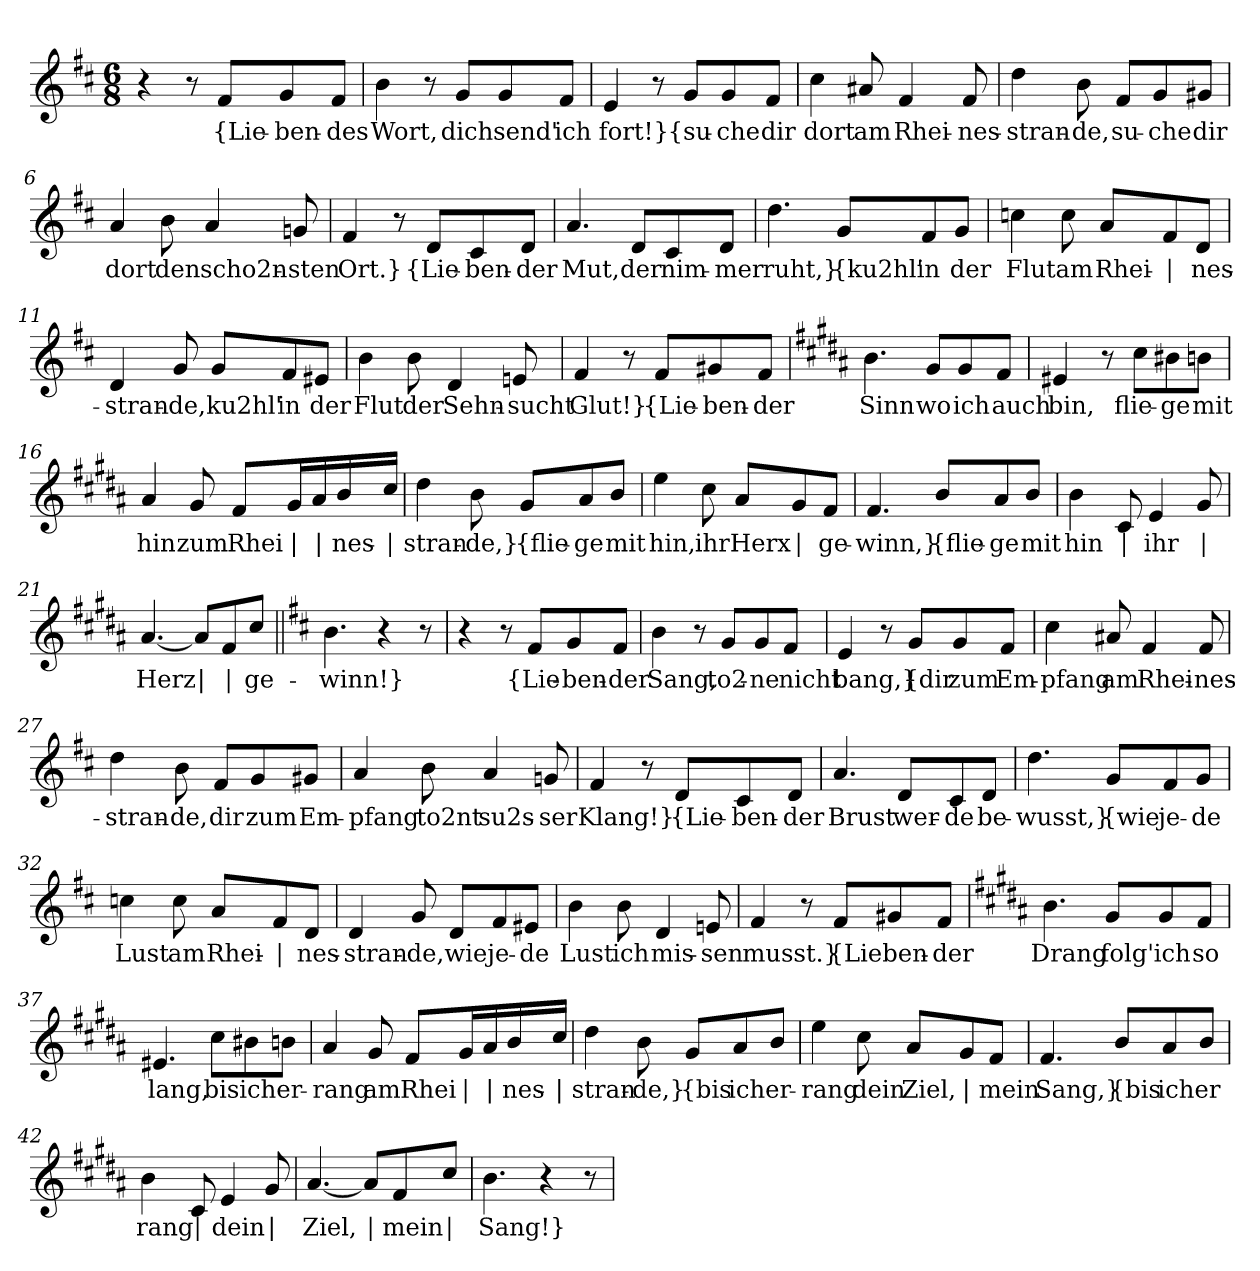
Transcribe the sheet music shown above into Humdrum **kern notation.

**kern	**text
*part1	*part1
*staff1	*staff1
*clefG2	*
*k[f#c#]	*
*M6/8	*
=1	=1
4r	.
8r	.
!	!LO:LY:b
8f#/L	{Lie-
!	!LO:LY:b
8g/	-ben-
!	!LO:LY:b
8f#/J	-des
=2	=2
!	!LO:LY:b
4b\	Wort,
8r	.
!	!LO:LY:b
8g/L	dich
!	!LO:LY:b
8g/	send'
!	!LO:LY:b
8f#/J	ich
=3	=3
!	!LO:LY:b
4e/	fort!}
8r	.
!	!LO:LY:b
8g/L	{su-
!	!LO:LY:b
8g/	-che
!	!LO:LY:b
8f#/J	dir
=4	=4
!	!LO:LY:b
4cc#\	dort
!	!LO:LY:b
8a#X/	am
!	!LO:LY:b
4f#/	Rhei-
!	!LO:LY:b
8f#/	-nes-
!!LO:LB:g=z
=5	=5
!	!LO:LY:b
4dd\	-stran-
!	!LO:LY:b
8b\	-de,
!	!LO:LY:b
8f#/L	su-
!	!LO:LY:b
8g/	-che
!	!LO:LY:b
8g#X/J	dir
=6	=6
!	!LO:LY:b
4a/	dort
!	!LO:LY:b
8b\	den
!	!LO:LY:b
4a/	scho2n-
!	!LO:LY:b
8gn/	-sten
=7	=7
!	!LO:LY:b
4f#/	Ort.}
8r	.
!	!LO:LY:b
8d/L	{Lie-
!	!LO:LY:b
8c#/	-ben-
!	!LO:LY:b
8d/J	-der
=8	=8
!	!LO:LY:b
4.a/	Mut,
!	!LO:LY:b
8d/L	der
!	!LO:LY:b
8c#/	nim-
!	!LO:LY:b
8d/J	-mer
!!LO:LB:g=z
=9	=9
!	!LO:LY:b
4.dd\	ruht,}
!	!LO:LY:b
8g/L	{ku2hl'
!	!LO:LY:b
8f#/	in
!	!LO:LY:b
8g/J	der
=10	=10
!	!LO:LY:b
4ccn\	Flut
!	!LO:LY:b
8cc\	am
!	!LO:LY:b
8a/L	Rhei-
!	!LO:LY:b
8f#/	|
!	!LO:LY:b
8d/J	-nes-
=11	=11
!	!LO:LY:b
4d/	-stran-
!	!LO:LY:b
8g/	-de,
!	!LO:LY:b
8g/L	-ku2hl'
!	!LO:LY:b
8f#/	in
!	!LO:LY:b
8e#X/J	der
=12	=12
!	!LO:LY:b
4b\	Flut
!	!LO:LY:b
8b\	der
!	!LO:LY:b
4d/	Sehn-
!	!LO:LY:b
8en/	-sucht
!!LO:LB:g=z
=13	=13
!	!LO:LY:b
4f#/	Glut!}
8r	.
!	!LO:LY:b
8f#/L	{Lie-
!	!LO:LY:b
8g#X/	-ben-
!	!LO:LY:b
8f#/J	-der
=14	=14
*k[f#c#g#d#a#]	*
!	!LO:LY:b
4.b\	Sinn
!	!LO:LY:b
8g#/L	wo
!	!LO:LY:b
8g#/	ich
!	!LO:LY:b
8f#/J	auch
=15	=15
!	!LO:LY:b
4e#X/	bin,
8r	.
!	!LO:LY:b
8cc#\L	flie-
!	!LO:LY:b
8b#X\	-ge
!	!LO:LY:b
8bn\J	mit
=16	=16
!	!LO:LY:b
4a#/	hin
!	!LO:LY:b
8g#/	zum
!	!LO:LY:b
8f#/L	Rhei
!	!LO:LY:b
16g#/L	|
!	!LO:LY:b
16a#/	|
!	!LO:LY:b
16b/	-nes-
!	!LO:LY:b
16cc#/JJ	|
!!LO:LB:g=z
=17	=17
!	!LO:LY:b
4dd#\	-stran-
!	!LO:LY:b
8b\	-de,}
!	!LO:LY:b
8g#/L	{flie-
!	!LO:LY:b
8a#/	-ge
!	!LO:LY:b
8b/J	mit
=18	=18
!	!LO:LY:b
4ee\	hin,
!	!LO:LY:b
8cc#\	ihr
!	!LO:LY:b
8a#/L	Herx
!	!LO:LY:b
8g#/	|
!	!LO:LY:b
8f#/J	ge-
=19	=19
!	!LO:LY:b
4.f#/	-winn,}
!	!LO:LY:b
8b/L	{flie-
!	!LO:LY:b
8a#/	-ge
!	!LO:LY:b
8b/J	mit
=20	=20
!	!LO:LY:b
4b\	hin
!	!LO:LY:b
8c#/	|
!	!LO:LY:b
4e/	ihr
!	!LO:LY:b
8g#/	|
=21	=21
!	!LO:LY:b
[4.a#/	Herz
!	!LO:LY:b
8a#/L]	|
!	!LO:LY:b
8f#/	|
!	!LO:LY:b
8cc#/J	ge-
!!LO:LB:g=z
=22||	=22||
*k[f#c#]	*
!	!LO:LY:b
4.b\	winn!}
4r	.
8r	.
=23	=23
4r	.
8r	.
!	!LO:LY:b
8f#/L	{Lie-
!	!LO:LY:b
8g/	-ben-
!	!LO:LY:b
8f#/J	-der
=24	=24
!	!LO:LY:b
4b\	Sang,
8r	.
!	!LO:LY:b
8g/L	to2-
!	!LO:LY:b
8g/	-ne
!	!LO:LY:b
8f#/J	nicht
=25	=25
!	!LO:LY:b
4e/	bang,}
8r	.
!	!LO:LY:b
8g/L	{dir
!	!LO:LY:b
8g/	zum
!	!LO:LY:b
8f#/J	Em-
=26	=26
!	!LO:LY:b
4cc#\	-pfang
!	!LO:LY:b
8a#X/	am
!	!LO:LY:b
4f#/	Rhei-
!	!LO:LY:b
8f#/	-nes-
!!LO:LB:g=z
=27	=27
!	!LO:LY:b
4dd\	-stran-
!	!LO:LY:b
8b\	-de,
!	!LO:LY:b
8f#/L	dir
!	!LO:LY:b
8g/	zum
!	!LO:LY:b
8g#X/J	Em-
=28	=28
!	!LO:LY:b
4a/	-pfang
!	!LO:LY:b
8b\	to2nt
!	!LO:LY:b
4a/	su2s-
!	!LO:LY:b
8gn/	-ser
=29	=29
!	!LO:LY:b
4f#/	Klang!}
8r	.
!	!LO:LY:b
8d/L	{Lie-
!	!LO:LY:b
8c#/	-ben-
!	!LO:LY:b
8d/J	-der
=30	=30
!	!LO:LY:b
4.a/	Brust
!	!LO:LY:b
8d/L	wer-
!	!LO:LY:b
8c#/	-de
!	!LO:LY:b
8d/J	be-
!!LO:LB:g=z
=31	=31
!	!LO:LY:b
4.dd\	-wusst,}
!	!LO:LY:b
8g/L	{wie
!	!LO:LY:b
8f#/	je-
!	!LO:LY:b
8g/J	-de
=32	=32
!	!LO:LY:b
4ccn\	Lust
!	!LO:LY:b
8cc\	am
!	!LO:LY:b
8a/L	Rhei-
!	!LO:LY:b
8f#/	|
!	!LO:LY:b
8d/J	-nes-
=33	=33
!	!LO:LY:b
4d/	-stran-
!	!LO:LY:b
8g/	-de,
!	!LO:LY:b
8d/L	wie
!	!LO:LY:b
8f#/	je-
!	!LO:LY:b
8e#X/J	-de
=34	=34
!	!LO:LY:b
4b\	Lust
!	!LO:LY:b
8b\	ich
!	!LO:LY:b
4d/	mis-
!	!LO:LY:b
8en/	-sen
!!LO:LB:g=z
=35	=35
!	!LO:LY:b
4f#/	musst.}
8r	.
!	!LO:LY:b
8f#/L	{Lie
!	!LO:LY:b
8g#X/	-ben-
!	!LO:LY:b
8f#/J	-der
=36	=36
*k[f#c#g#d#a#]	*
!	!LO:LY:b
4.b\	Drang
!	!LO:LY:b
8g#/L	folg'
!	!LO:LY:b
8g#/	ich
!	!LO:LY:b
8f#/J	so
=37	=37
!	!LO:LY:b
4.e#X/	lang,
!	!LO:LY:b
8cc#\L	bis
!	!LO:LY:b
8b#X\	ich
!	!LO:LY:b
8bn\J	er-
=38	=38
!	!LO:LY:b
4a#/	rang
!	!LO:LY:b
8g#/	am
!	!LO:LY:b
8f#/L	Rhei
!	!LO:LY:b
16g#/L	|
!	!LO:LY:b
16a#/	|
!	!LO:LY:b
16b/	-nes-
!	!LO:LY:b
16cc#/JJ	|
!!LO:LB:g=z
=39	=39
!	!LO:LY:b
4dd#\	-stran-
!	!LO:LY:b
8b\	-de,}
!	!LO:LY:b
8g#/L	{bis
!	!LO:LY:b
8a#/	ich
!	!LO:LY:b
8b/J	er-
=40	=40
!	!LO:LY:b
4ee\	-rang
!	!LO:LY:b
8cc#\	dein
!	!LO:LY:b
8a#/L	Ziel,
!	!LO:LY:b
8g#/	|
!	!LO:LY:b
8f#/J	mein
=41	=41
!	!LO:LY:b
4.f#/	Sang,}
!	!LO:LY:b
8b/L	{bis
!	!LO:LY:b
8a#/	ich
!	!LO:LY:b
8b/J	er
=42	=42
!	!LO:LY:b
4b\	rang
!	!LO:LY:b
8c#/	|
!	!LO:LY:b
4e/	dein
!	!LO:LY:b
8g#/	|
=43	=43
!	!LO:LY:b
[4.a#/	Ziel,
!	!LO:LY:b
8a#/L]	|
!	!LO:LY:b
8f#/	mein
!	!LO:LY:b
8cc#/J	|
!!LO:PB:g=z
=44	=44
!	!LO:LY:b
4.b\	Sang!}
4r	.
8r	.
=	=
*-	*-
